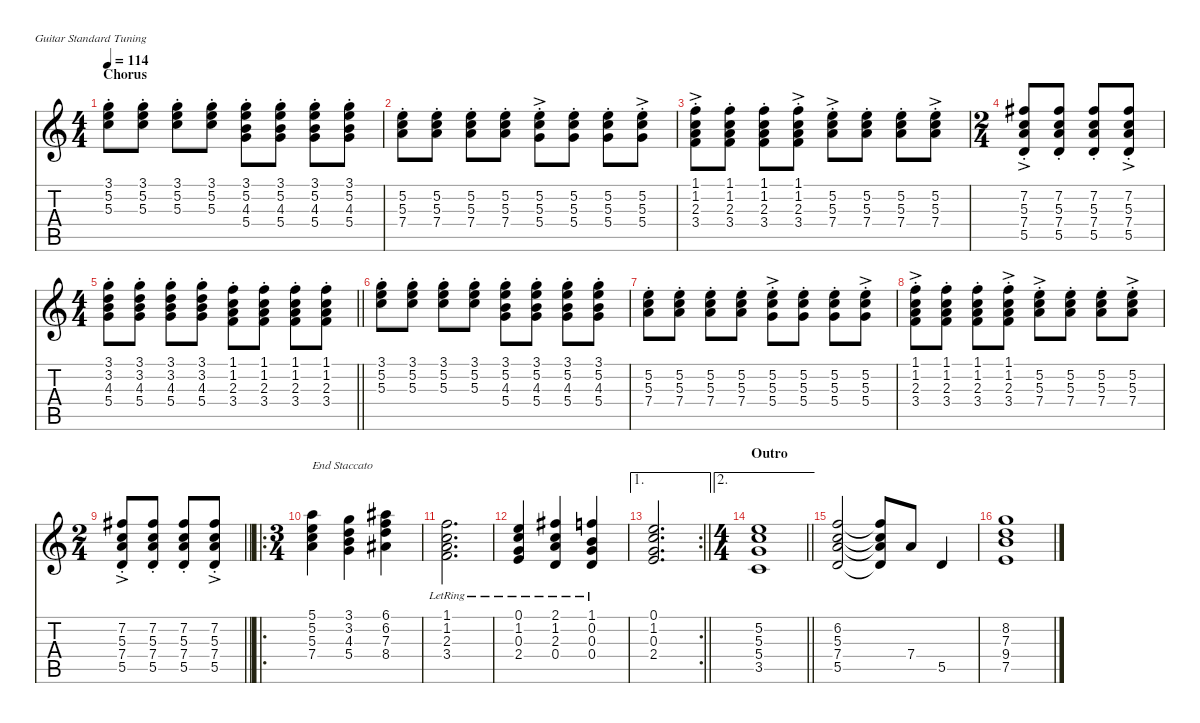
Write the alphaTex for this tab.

\defaultSystemsLayout 4
\hideDynamics
\bracketExtendMode nobrackets
\singleTrackTrackNamePolicy hidden
\multiTrackTrackNamePolicy hidden
\firstSystemTrackNameMode fullname
\firstSystemTrackNameOrientation horizontal
\otherSystemsTrackNameOrientation horizontal
\track ("Lead" "jz.guit.") {instrument electricguitarjazz}
\staff {score tabs}
\tuning (E4 B3 G3 D3 A2 E2)
\ts (4 4)
\section ("" "Chorus")
\tempo 114
\clef g2
\ks c
(3.1{st} 5.2{st} 5.3{st}).8{dy f beam Down} (3.1{st} 5.2{st} 5.3{st}).8{beam Down} (3.1{st} 5.2{st} 5.3{st}).8{beam Down} (3.1{st} 5.2{st} 5.3{st}).8{beam Down} (3.1{st} 5.2{st} 4.3{st} 5.4{st}).8{beam Down} (3.1{st} 5.2{st} 4.3{st} 5.4{st}).8{beam Down} (3.1{st} 5.2{st} 4.3{st} 5.4{st}).8{beam Down} (3.1{st} 5.2{st} 4.3{st} 5.4{st}).8{beam Down} |
(5.2{st} 5.3{st} 7.4{st}).8{beam Down} (5.2{st} 5.3{st} 7.4{st}).8{beam Down} (5.2{st} 5.3{st} 7.4{st}).8{beam Down} (5.2{st} 5.3{st} 7.4{st}).8{beam Down} (5.2{ac st} 5.3{ac st} 5.4{ac st}).8{dy mf beam Down} (5.2{st} 5.3{st} 5.4{st}).8{dy f beam Down} (5.2{st} 5.3{st} 5.4{st}).8{beam Down} (5.2{ac st} 5.3{ac st} 5.4{ac st}).8{dy mf beam Down} |
(1.1{st} 1.2{ac st} 2.3{ac st} 3.4{ac st}).8{dy f beam Down} (1.1{st} 1.2{st} 2.3{st} 3.4{st}).8{beam Down} (1.1{st} 1.2{st} 2.3{st} 3.4{st}).8{beam Down} (1.1{st} 1.2{ac st} 2.3{ac st} 3.4{ac st}).8{beam Down} (5.2{ac st} 5.3{ac st} 7.4{ac st}).8{dy mf beam Down} (5.2{st} 5.3{st} 7.4{st}).8{dy f beam Down} (5.2{st} 5.3{st} 7.4{st}).8{beam Down} (5.2{ac st} 5.3{ac st} 7.4{ac st}).8{dy mf beam Down} |
\ts (2 4)
\beaming (8 2 2 2 2)
(7.2{st acc #} 5.3{ac st} 7.4{ac st} 5.5{ac st}).8{dy f beam Up} (7.2{st acc #} 5.3{st} 7.4{st} 5.5{st}).8{beam Up} (7.2{st acc #} 5.3{st} 7.4{st} 5.5{st}).8{beam Up} (7.2{st acc #} 5.3{ac st} 7.4{ac st} 5.5{ac st}).8{beam Up} |
\ts (4 4)
\beaming (8 2 2 2 2)
\barLineRight lightlight
(3.1{st} 3.2{st} 4.3{st} 5.4{st}).8{dy mf beam Down} (3.1{st} 3.2{st} 4.3{st} 5.4{st}).8{beam Down} (3.1{st} 3.2{st} 4.3{st} 5.4{st}).8{beam Down} (3.1{st} 3.2{st} 4.3{st} 5.4{st}).8{beam Down} (1.1{st} 1.2{st} 2.3{st} 3.4{st}).8{beam Down} (1.1{st} 1.2{st} 2.3{st} 3.4{st}).8{beam Down} (1.1{st} 1.2{st} 2.3{st} 3.4{st}).8{beam Down} (1.1{st} 1.2{st} 2.3{st} 3.4{st}).8{beam Down} |
(3.1{st} 5.2{st} 5.3{st}).8{dy f beam Down} (3.1{st} 5.2{st} 5.3{st}).8{beam Down} (3.1{st} 5.2{st} 5.3{st}).8{beam Down} (3.1{st} 5.2{st} 5.3{st}).8{beam Down} (3.1{st} 5.2{st} 4.3{st} 5.4{st}).8{beam Down} (3.1{st} 5.2{st} 4.3{st} 5.4{st}).8{beam Down} (3.1{st} 5.2{st} 4.3{st} 5.4{st}).8{beam Down} (3.1{st} 5.2{st} 4.3{st} 5.4{st}).8{beam Down} |
(5.2{st} 5.3{st} 7.4{st}).8{beam Down} (5.2{st} 5.3{st} 7.4{st}).8{beam Down} (5.2{st} 5.3{st} 7.4{st}).8{beam Down} (5.2{st} 5.3{st} 7.4{st}).8{beam Down} (5.2{ac st} 5.3{ac st} 5.4{ac st}).8{dy mf beam Down} (5.2{st} 5.3{st} 5.4{st}).8{dy f beam Down} (5.2{st} 5.3{st} 5.4{st}).8{beam Down} (5.2{ac st} 5.3{ac st} 5.4{ac st}).8{dy mf beam Down} |
(1.1{st} 1.2{ac st} 2.3{ac st} 3.4{ac st}).8{dy f beam Down} (1.1{st} 1.2{st} 2.3{st} 3.4{st}).8{beam Down} (1.1{st} 1.2{st} 2.3{st} 3.4{st}).8{beam Down} (1.1{st} 1.2{ac st} 2.3{ac st} 3.4{ac st}).8{beam Down} (5.2{ac st} 5.3{ac st} 7.4{ac st}).8{dy mf beam Down} (5.2{st} 5.3{st} 7.4{st}).8{dy f beam Down} (5.2{st} 5.3{st} 7.4{st}).8{beam Down} (5.2{ac st} 5.3{ac st} 7.4{ac st}).8{dy mf beam Down} |
\ts (2 4)
\beaming (8 2 2 2 2)
\barLineRight lightlight
(7.2{st acc #} 5.3{ac st} 7.4{ac st} 5.5{ac st}).8{dy f beam Up} (7.2{st acc #} 5.3{st} 7.4{st} 5.5{st}).8{beam Up} (7.2{st acc #} 5.3{st} 7.4{st} 5.5{st}).8{beam Up} (7.2{st acc #} 5.3{ac st} 7.4{ac st} 5.5{ac st}).8{beam Up} |
\ro
\ts (3 4)
\beaming (8 2 2 2 2)
(5.1 5.2 5.3 7.4).4{txt "End Staccato" dy mf beam Down} (3.1 3.2 4.3 5.4).4{beam Down} (6.1{acc #} 6.2 7.3 8.4{acc #}).4{beam Down} |
(1.1{lr} 1.2{lr} 2.3{lr} 3.4{lr}).2{d beam Down} |
(0.1{lr} 1.2{lr} 0.3{lr} 2.4{lr}).4{beam Up} (2.1{lr acc #} 1.2{lr} 2.3{lr} 0.4{lr}).4{beam Up} (1.1{lr} 0.2{lr} 0.3{lr} 0.4{lr}).4{beam Up} |
\ae 1
\rc 2
\barLineRight lightlight
(0.1 1.2 0.3 2.4).2{d dy f beam Up} |
\ae 2
\ts (4 4)
\beaming (8 2 2 2 2)
\section ("" "Outro")
\barLineRight lightlight
(5.2 5.3 5.4 3.5).1{beam Up} |
(6.2 5.3 7.4 5.5).2{beam Up} (6.2{t} 5.3{t} 7.4{t} 5.5{t}).8{beam Up} 7.4.8{beam Up} 5.5.4{beam Up} |
(8.2 7.3 9.4 7.5).1{beam Down}
